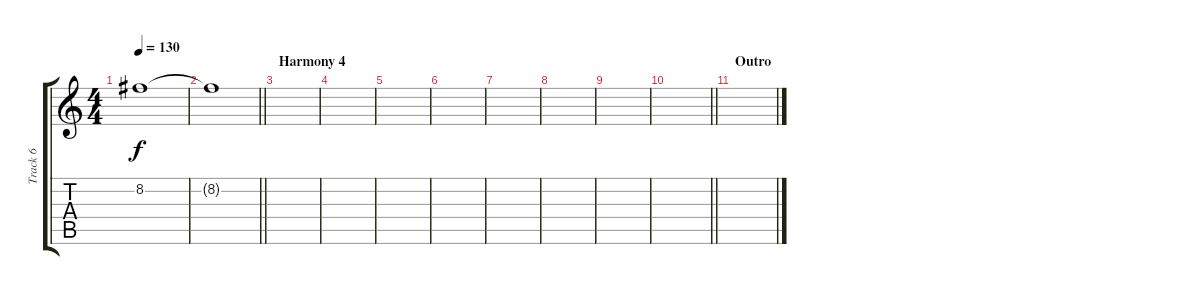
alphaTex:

\track ("Track 6" "Track 6") {instrument distortionguitar}
\staff {score tabs}
\tuning (Eb4 Bb3 Gb3 Db3 Ab2 Eb2) {hide}
\ts (4 4)
\tempo 130
\clef g2
\ks c
8.2.1{dy f} |
\barLineRight lightlight
8.2{t}.1 |
\section ("" "Harmony 4")
|
|
|
|
|
|
|
\barLineRight lightlight
|
\section ("" "Outro")
